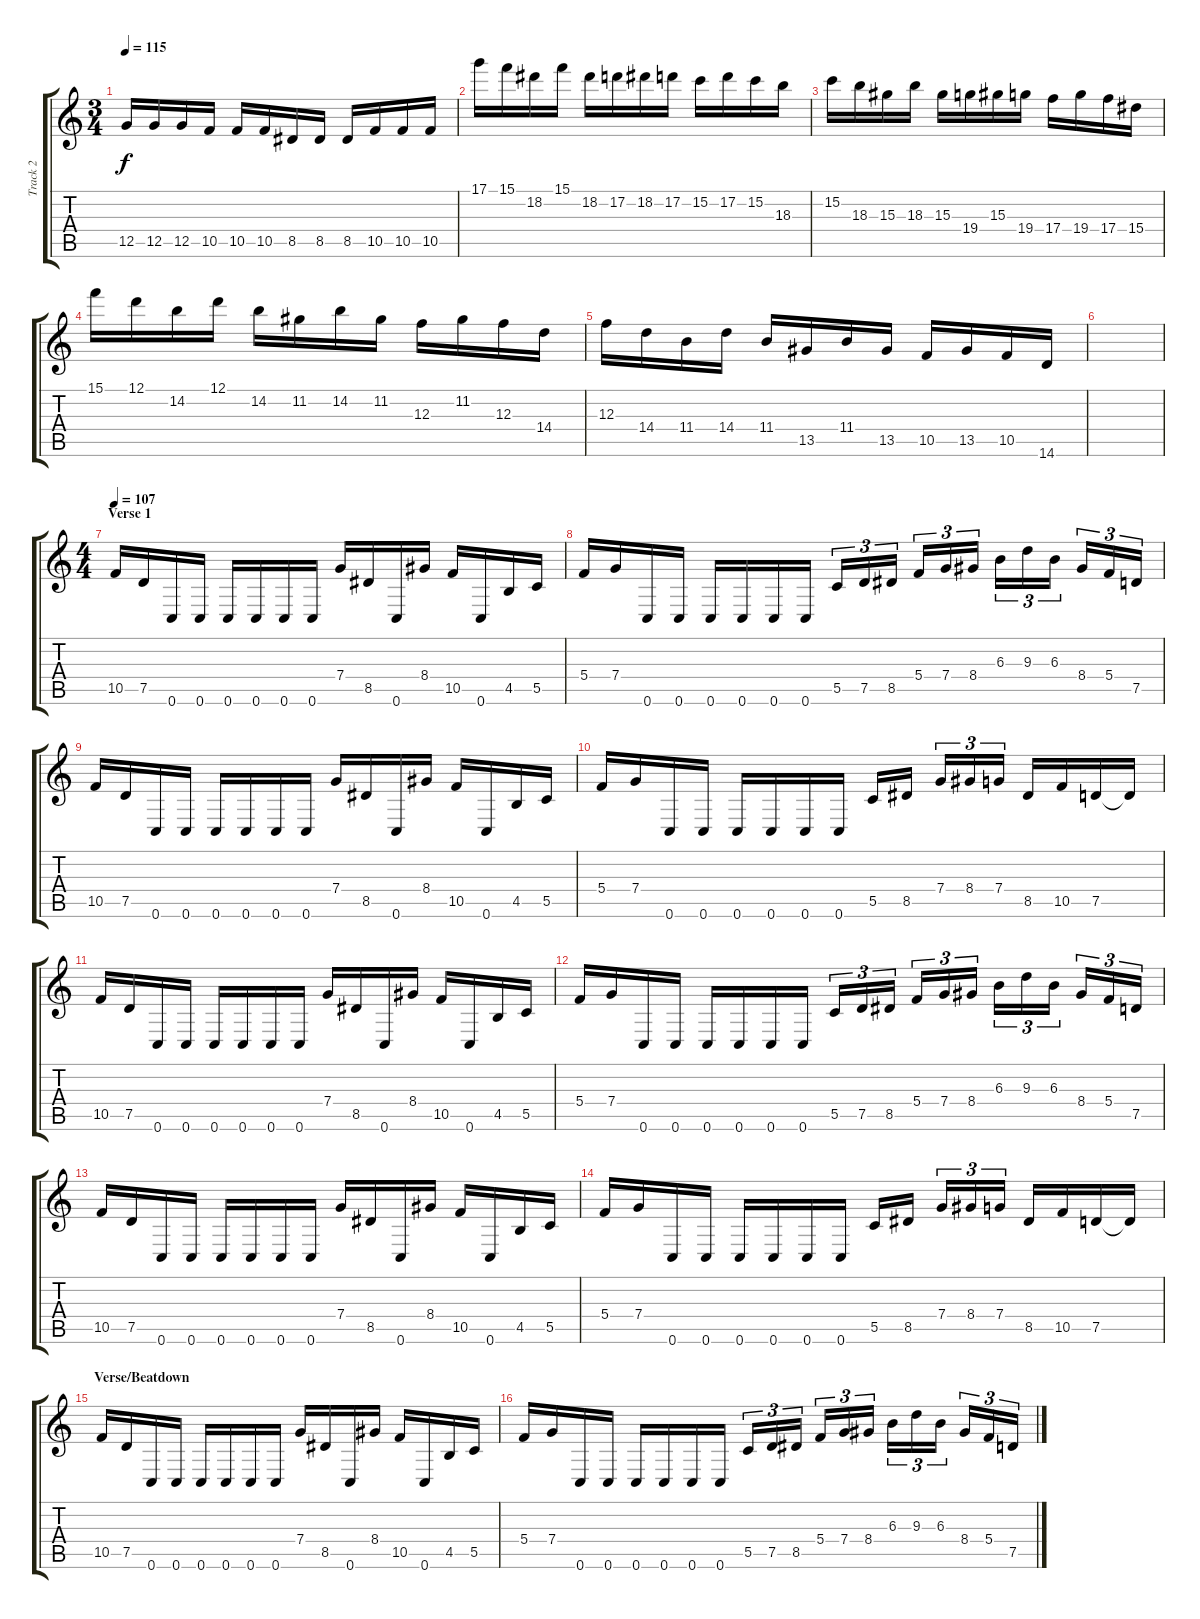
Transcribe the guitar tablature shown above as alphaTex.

\track ("Track 2" "Track 2") {instrument distortionguitar}
\staff {score tabs}
\tuning (D4 A3 F3 C3 G2 C2) {hide}
\ts (3 4)
\tempo 115
\clef g2
\ks c
12.5.16{dy f} 12.5.16 12.5.16 10.5.16 10.5.16 10.5.16 8.5.16 8.5.16 8.5.16 10.5.16 10.5.16 10.5.16 |
17.1.16 15.1.16 18.2.16 15.1.16 18.2.16 17.2.16 18.2.16 17.2.16 15.2.16 17.2.16 15.2.16 18.3.16 |
15.2.16 18.3.16 15.3.16 18.3.16 15.3.16 19.4.16 15.3.16 19.4.16 17.4.16 19.4.16 17.4.16 15.4.16 |
15.1.16 12.1.16 14.2.16 12.1.16 14.2.16 11.2.16 14.2.16 11.2.16 12.3.16 11.2.16 12.3.16 14.4.16 |
12.3.16 14.4.16 11.4.16 14.4.16 11.4.16 13.5.16 11.4.16 13.5.16 10.5.16 13.5.16 10.5.16 14.6.16 |
|
\ts (4 4)
\section ("" "Verse 1")
\tempo 107
10.5.16 7.5.16 0.6.16 0.6.16 0.6.16 0.6.16 0.6.16 0.6.16 7.4.16 8.5.16 0.6.16 8.4.16 10.5.16 0.6.16 4.5.16 5.5.16 |
5.4.16 7.4.16 0.6.16 0.6.16 0.6.16 0.6.16 0.6.16 0.6.16 5.5.16{tu (3 2)} 7.5.16{tu (3 2)} 8.5.16{tu (3 2)} 5.4.16{tu (3 2)} 7.4.16{tu (3 2)} 8.4.16{tu (3 2)} 6.3.16{tu (3 2)} 9.3.16{tu (3 2)} 6.3.16{tu (3 2)} 8.4.16{tu (3 2)} 5.4.16{tu (3 2)} 7.5.16{tu (3 2)} |
10.5.16 7.5.16 0.6.16 0.6.16 0.6.16 0.6.16 0.6.16 0.6.16 7.4.16 8.5.16 0.6.16 8.4.16 10.5.16 0.6.16 4.5.16 5.5.16 |
5.4.16 7.4.16 0.6.16 0.6.16 0.6.16 0.6.16 0.6.16 0.6.16 5.5.16 8.5.16 7.4.16{tu (3 2)} 8.4.16{tu (3 2)} 7.4.16{tu (3 2)} 8.5.16 10.5.16 7.5.16 7.5{t}.16 |
10.5.16 7.5.16 0.6.16 0.6.16 0.6.16 0.6.16 0.6.16 0.6.16 7.4.16 8.5.16 0.6.16 8.4.16 10.5.16 0.6.16 4.5.16 5.5.16 |
5.4.16 7.4.16 0.6.16 0.6.16 0.6.16 0.6.16 0.6.16 0.6.16 5.5.16{tu (3 2)} 7.5.16{tu (3 2)} 8.5.16{tu (3 2)} 5.4.16{tu (3 2)} 7.4.16{tu (3 2)} 8.4.16{tu (3 2)} 6.3.16{tu (3 2)} 9.3.16{tu (3 2)} 6.3.16{tu (3 2)} 8.4.16{tu (3 2)} 5.4.16{tu (3 2)} 7.5.16{tu (3 2)} |
10.5.16 7.5.16 0.6.16 0.6.16 0.6.16 0.6.16 0.6.16 0.6.16 7.4.16 8.5.16 0.6.16 8.4.16 10.5.16 0.6.16 4.5.16 5.5.16 |
5.4.16 7.4.16 0.6.16 0.6.16 0.6.16 0.6.16 0.6.16 0.6.16 5.5.16 8.5.16 7.4.16{tu (3 2)} 8.4.16{tu (3 2)} 7.4.16{tu (3 2)} 8.5.16 10.5.16 7.5.16 7.5{t}.16 |
\section ("" "Verse/Beatdown")
10.5.16 7.5.16 0.6.16 0.6.16 0.6.16 0.6.16 0.6.16 0.6.16 7.4.16 8.5.16 0.6.16 8.4.16 10.5.16 0.6.16 4.5.16 5.5.16 |
5.4.16 7.4.16 0.6.16 0.6.16 0.6.16 0.6.16 0.6.16 0.6.16 5.5.16{tu (3 2)} 7.5.16{tu (3 2)} 8.5.16{tu (3 2)} 5.4.16{tu (3 2)} 7.4.16{tu (3 2)} 8.4.16{tu (3 2)} 6.3.16{tu (3 2)} 9.3.16{tu (3 2)} 6.3.16{tu (3 2)} 8.4.16{tu (3 2)} 5.4.16{tu (3 2)} 7.5.16{tu (3 2)}
